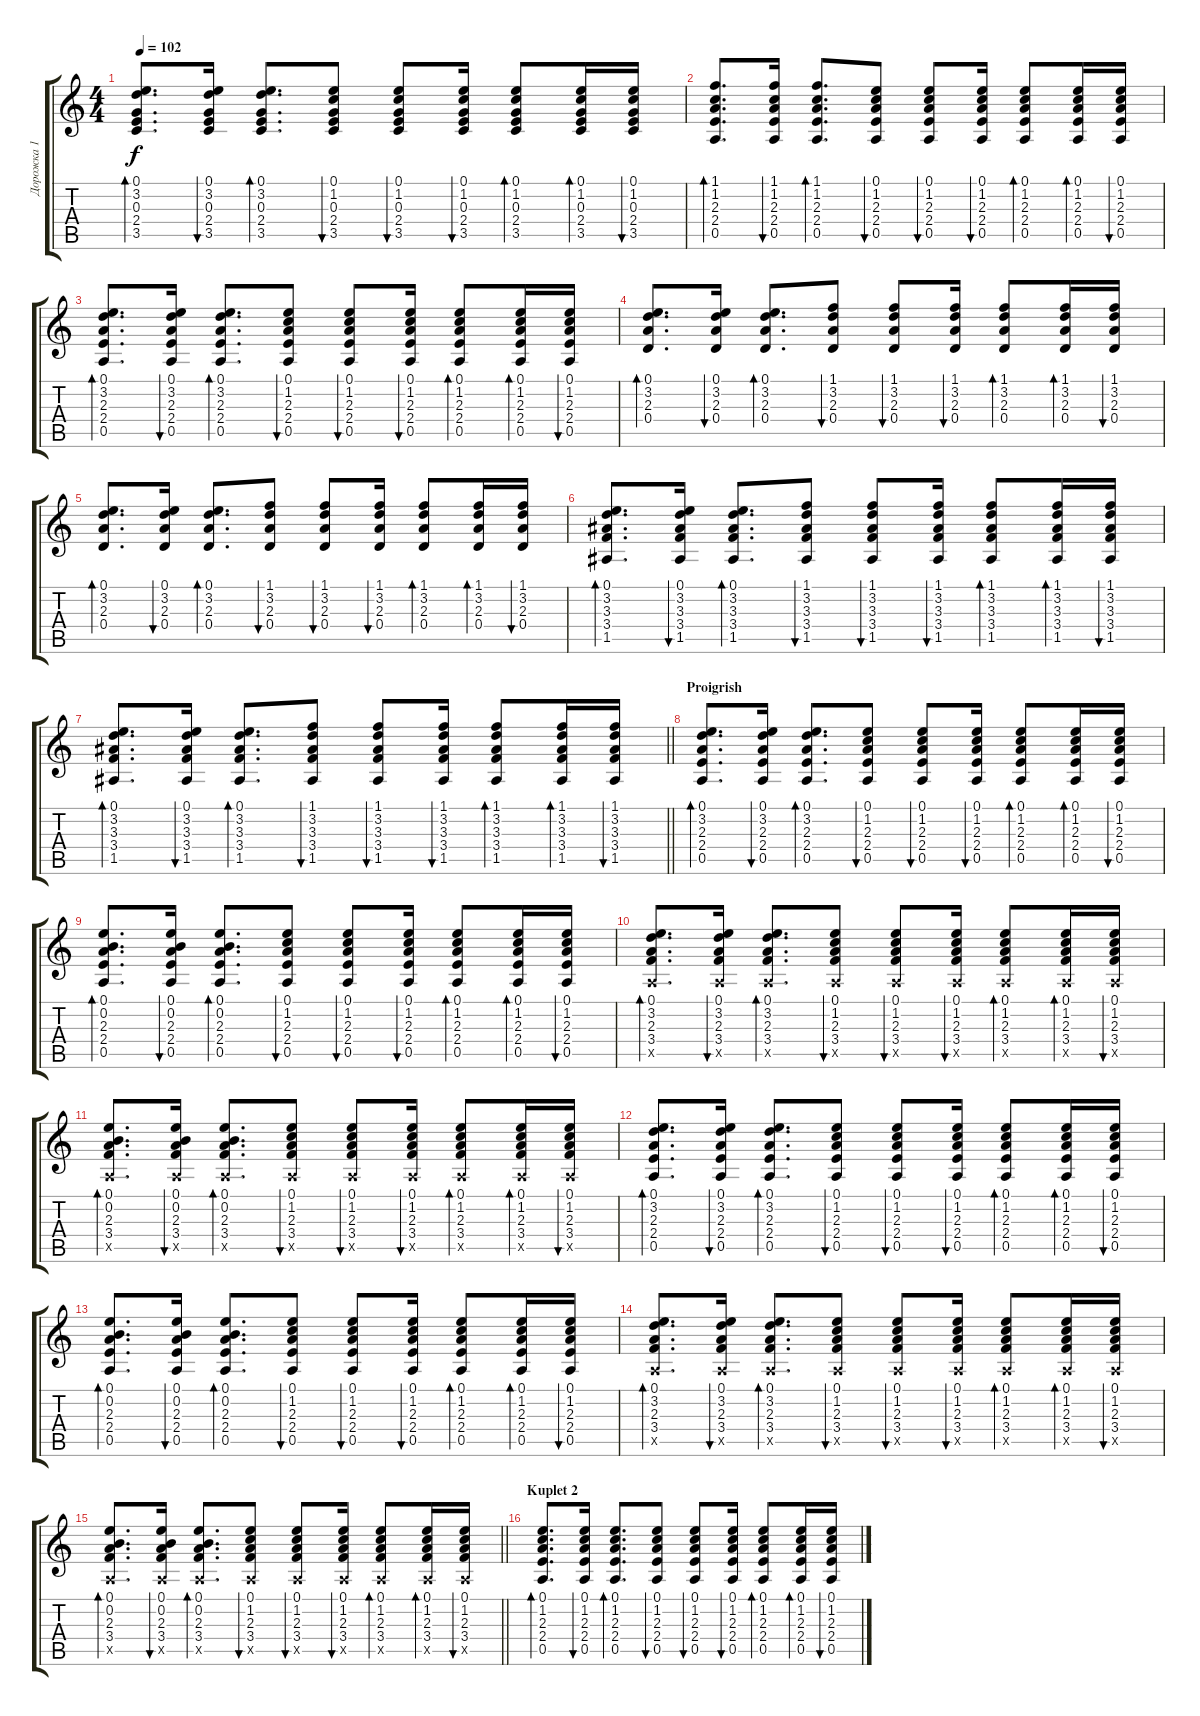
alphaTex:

\track ("Дорожка 1" "Дорожка 1") {instrument acousticguitarsteel}
\staff {score tabs}
\tuning (E4 B3 G3 D3 A2 E2) {hide}
\ts (4 4)
\tempo 102
\clef g2
\ks c
(0.1 3.2 0.3 2.4 3.5).8{d bd 60 dy f} (0.1 3.2 0.3 2.4 3.5).16{bu 60} (0.1 3.2 0.3 2.4 3.5).8{d bd 60} (0.1 1.2 0.3 2.4 3.5).8{bu 60} (0.1 1.2 0.3 2.4 3.5).8{bu 60} (0.1 1.2 0.3 2.4 3.5).16{bu 60} (0.1 1.2 0.3 2.4 3.5).8{bd 60} (0.1 1.2 0.3 2.4 3.5).16{bd 60} (0.1 1.2 0.3 2.4 3.5).16{bu 60} |
(1.1 1.2 2.3 2.4 0.5).8{d bd 60} (1.1 1.2 2.3 2.4 0.5).16{bu 60} (1.1 1.2 2.3 2.4 0.5).8{d bd 60} (0.1 1.2 2.3 2.4 0.5).8{bu 60} (0.1 1.2 2.3 2.4 0.5).8{bu 60} (0.1 1.2 2.3 2.4 0.5).16{bu 60} (0.1 1.2 2.3 2.4 0.5).8{bd 60} (0.1 1.2 2.3 2.4 0.5).16{bd 60} (0.1 1.2 2.3 2.4 0.5).16{bu 60} |
(0.1 3.2 2.3 2.4 0.5).8{d bd 60} (0.1 3.2 2.3 2.4 0.5).16{bu 60} (0.1 3.2 2.3 2.4 0.5).8{d bd 60} (0.1 1.2 2.3 2.4 0.5).8{bu 60} (0.1 1.2 2.3 2.4 0.5).8{bu 60} (0.1 1.2 2.3 2.4 0.5).16{bu 60} (0.1 1.2 2.3 2.4 0.5).8{bd 60} (0.1 1.2 2.3 2.4 0.5).16{bd 60} (0.1 1.2 2.3 2.4 0.5).16{bu 60} |
(0.1 3.2 2.3 0.4).8{d bd 60} (0.1 3.2 2.3 0.4).16{bu 60} (0.1 3.2 2.3 0.4).8{d bd 60} (1.1 3.2 2.3 0.4).8{bu 60} (1.1 3.2 2.3 0.4).8{bu 60} (1.1 3.2 2.3 0.4).16{bu 60} (1.1 3.2 2.3 0.4).8{bd 60} (1.1 3.2 2.3 0.4).16{bd 60} (1.1 3.2 2.3 0.4).16{bu 60} |
(0.1 3.2 2.3 0.4).8{d bd 60} (0.1 3.2 2.3 0.4).16{bu 60} (0.1 3.2 2.3 0.4).8{d bd 60} (1.1 3.2 2.3 0.4).8{bu 60} (1.1 3.2 2.3 0.4).8{bu 60} (1.1 3.2 2.3 0.4).16{bu 60} (1.1 3.2 2.3 0.4).8{bd 60} (1.1 3.2 2.3 0.4).16{bd 60} (1.1 3.2 2.3 0.4).16{bu 60} |
(0.1 3.2 3.3 3.4 1.5).8{d bd 60} (0.1 3.2 3.3 3.4 1.5).16{bu 60} (0.1 3.2 3.3 3.4 1.5).8{d bd 60} (1.1 3.2 3.3 3.4 1.5).8{bu 60} (1.1 3.2 3.3 3.4 1.5).8{bu 60} (1.1 3.2 3.3 3.4 1.5).16{bu 60} (1.1 3.2 3.3 3.4 1.5).8{bd 60} (1.1 3.2 3.3 3.4 1.5).16{bd 60} (1.1 3.2 3.3 3.4 1.5).16{bu 60} |
\barLineRight lightlight
(0.1 3.2 3.3 3.4 1.5).8{d bd 60} (0.1 3.2 3.3 3.4 1.5).16{bu 60} (0.1 3.2 3.3 3.4 1.5).8{d bd 60} (1.1 3.2 3.3 3.4 1.5).8{bu 60} (1.1 3.2 3.3 3.4 1.5).8{bu 60} (1.1 3.2 3.3 3.4 1.5).16{bu 60} (1.1 3.2 3.3 3.4 1.5).8{bd 60} (1.1 3.2 3.3 3.4 1.5).16{bd 60} (1.1 3.2 3.3 3.4 1.5).16{bu 60} |
\section ("" "Proigrish")
(0.1 3.2 2.3 2.4 0.5).8{d bd 60} (0.1 3.2 2.3 2.4 0.5).16{bu 60} (0.1 3.2 2.3 2.4 0.5).8{d bd 60} (0.1 1.2 2.3 2.4 0.5).8{bu 60} (0.1 1.2 2.3 2.4 0.5).8{bu 60} (0.1 1.2 2.3 2.4 0.5).16{bu 60} (0.1 1.2 2.3 2.4 0.5).8{bd 60} (0.1 1.2 2.3 2.4 0.5).16{bd 60} (0.1 1.2 2.3 2.4 0.5).16{bu 60} |
(0.1 0.2 2.3 2.4 0.5).8{d bd 60} (0.1 0.2 2.3 2.4 0.5).16{bu 60} (0.1 0.2 2.3 2.4 0.5).8{d bd 60} (0.1 1.2 2.3 2.4 0.5).8{bu 60} (0.1 1.2 2.3 2.4 0.5).8{bu 60} (0.1 1.2 2.3 2.4 0.5).16{bu 60} (0.1 1.2 2.3 2.4 0.5).8{bd 60} (0.1 1.2 2.3 2.4 0.5).16{bd 60} (0.1 1.2 2.3 2.4 0.5).16{bu 60} |
(0.1 3.2 2.3 3.4 0.5{x}).8{d bd 60} (0.1 3.2 2.3 3.4 0.5{x}).16{bu 60} (0.1 3.2 2.3 3.4 0.5{x}).8{d bd 60} (0.1 1.2 2.3 3.4 0.5{x}).8{bu 60} (0.1 1.2 2.3 3.4 0.5{x}).8{bu 60} (0.1 1.2 2.3 3.4 0.5{x}).16{bu 60} (0.1 1.2 2.3 3.4 0.5{x}).8{bd 60} (0.1 1.2 2.3 3.4 0.5{x}).16{bd 60} (0.1 1.2 2.3 3.4 0.5{x}).16{bu 60} |
(0.1 0.2 2.3 3.4 0.5{x}).8{d bd 60} (0.1 0.2 2.3 3.4 0.5{x}).16{bu 60} (0.1 0.2 2.3 3.4 0.5{x}).8{d bd 60} (0.1 1.2 2.3 3.4 0.5{x}).8{bu 60} (0.1 1.2 2.3 3.4 0.5{x}).8{bu 60} (0.1 1.2 2.3 3.4 0.5{x}).16{bu 60} (0.1 1.2 2.3 3.4 0.5{x}).8{bd 60} (0.1 1.2 2.3 3.4 0.5{x}).16{bd 60} (0.1 1.2 2.3 3.4 0.5{x}).16{bu 60} |
(0.1 3.2 2.3 2.4 0.5).8{d bd 60} (0.1 3.2 2.3 2.4 0.5).16{bu 60} (0.1 3.2 2.3 2.4 0.5).8{d bd 60} (0.1 1.2 2.3 2.4 0.5).8{bu 60} (0.1 1.2 2.3 2.4 0.5).8{bu 60} (0.1 1.2 2.3 2.4 0.5).16{bu 60} (0.1 1.2 2.3 2.4 0.5).8{bd 60} (0.1 1.2 2.3 2.4 0.5).16{bd 60} (0.1 1.2 2.3 2.4 0.5).16{bu 60} |
(0.1 0.2 2.3 2.4 0.5).8{d bd 60} (0.1 0.2 2.3 2.4 0.5).16{bu 60} (0.1 0.2 2.3 2.4 0.5).8{d bd 60} (0.1 1.2 2.3 2.4 0.5).8{bu 60} (0.1 1.2 2.3 2.4 0.5).8{bu 60} (0.1 1.2 2.3 2.4 0.5).16{bu 60} (0.1 1.2 2.3 2.4 0.5).8{bd 60} (0.1 1.2 2.3 2.4 0.5).16{bd 60} (0.1 1.2 2.3 2.4 0.5).16{bu 60} |
(0.1 3.2 2.3 3.4 0.5{x}).8{d bd 60} (0.1 3.2 2.3 3.4 0.5{x}).16{bu 60} (0.1 3.2 2.3 3.4 0.5{x}).8{d bd 60} (0.1 1.2 2.3 3.4 0.5{x}).8{bu 60} (0.1 1.2 2.3 3.4 0.5{x}).8{bu 60} (0.1 1.2 2.3 3.4 0.5{x}).16{bu 60} (0.1 1.2 2.3 3.4 0.5{x}).8{bd 60} (0.1 1.2 2.3 3.4 0.5{x}).16{bd 60} (0.1 1.2 2.3 3.4 0.5{x}).16{bu 60} |
\barLineRight lightlight
(0.1 0.2 2.3 3.4 0.5{x}).8{d bd 60} (0.1 0.2 2.3 3.4 0.5{x}).16{bu 60} (0.1 0.2 2.3 3.4 0.5{x}).8{d bd 60} (0.1 1.2 2.3 3.4 0.5{x}).8{bu 60} (0.1 1.2 2.3 3.4 0.5{x}).8{bu 60} (0.1 1.2 2.3 3.4 0.5{x}).16{bu 60} (0.1 1.2 2.3 3.4 0.5{x}).8{bd 60} (0.1 1.2 2.3 3.4 0.5{x}).16{bd 60} (0.1 1.2 2.3 3.4 0.5{x}).16{bu 60} |
\section ("" "Kuplet 2")
(0.1 1.2 2.3 2.4 0.5).8{d bd 60} (0.1 1.2 2.3 2.4 0.5).16{bu 60} (0.1 1.2 2.3 2.4 0.5).8{d bd 60} (0.1 1.2 2.3 2.4 0.5).8{bu 60} (0.1 1.2 2.3 2.4 0.5).8{bu 60} (0.1 1.2 2.3 2.4 0.5).16{bu 60} (0.1 1.2 2.3 2.4 0.5).8{bd 60} (0.1 1.2 2.3 2.4 0.5).16{bd 60} (0.1 1.2 2.3 2.4 0.5).16{bu 60}
